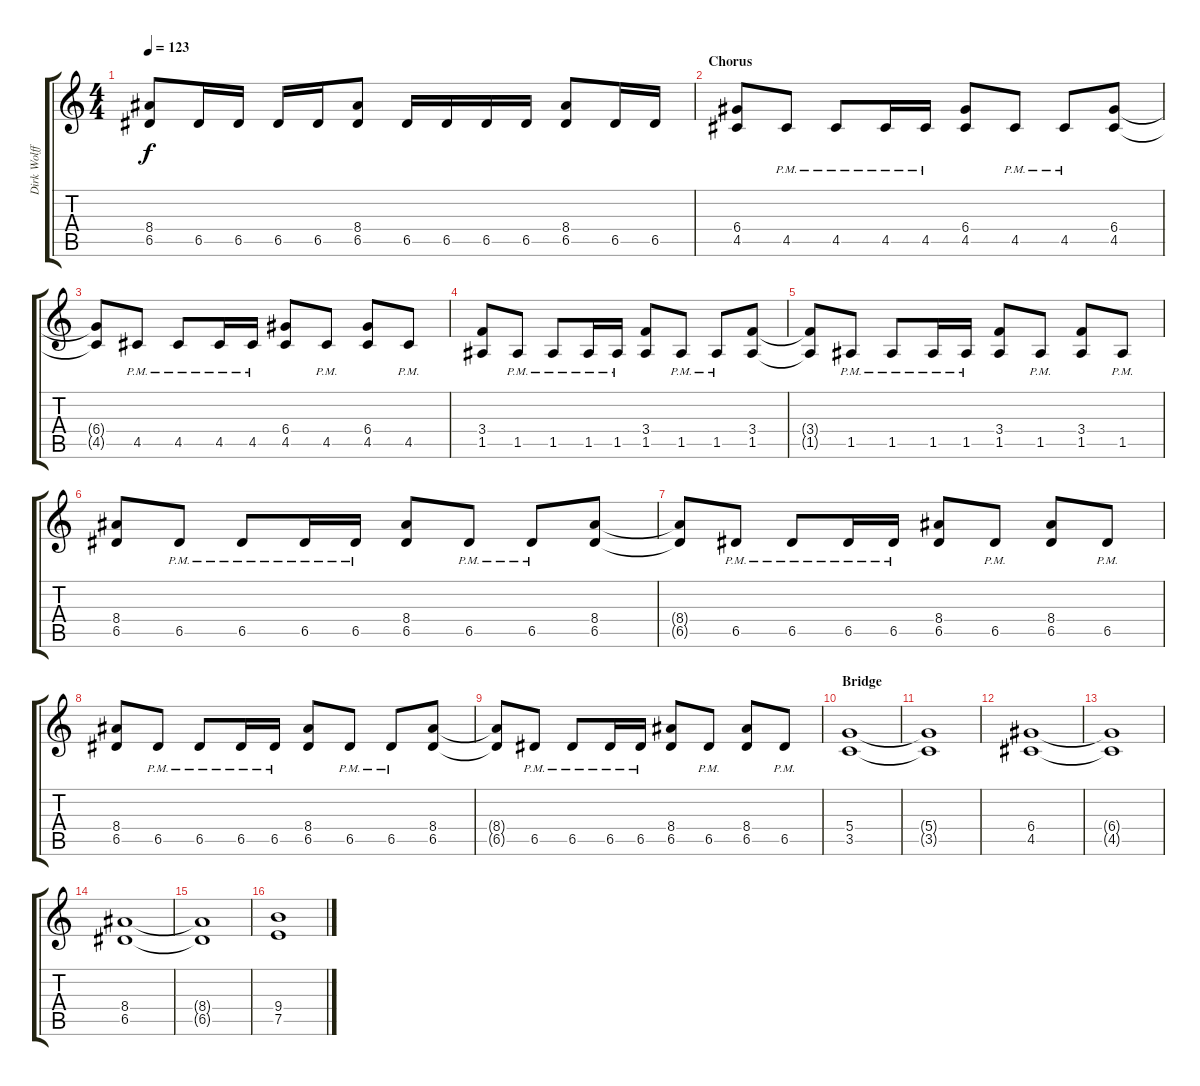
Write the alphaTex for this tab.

\track ("Dirk Wolff" "Dirk Wolff") {instrument distortionguitar}
\staff {score tabs}
\tuning (E4 B3 G3 D3 A2 E2) {hide}
\ts (4 4)
\tempo 123
\clef g2
\ks c
(8.4 6.5).8{dy f} 6.5.16 6.5.16 6.5.16 6.5.16 (8.4 6.5).8 6.5.16 6.5.16 6.5.16 6.5.16 (8.4 6.5).8 6.5.16 6.5.16 |
\section ("" "Chorus")
(6.4 4.5).8 4.5{pm}.8 4.5{pm}.8 4.5{pm}.16 4.5{pm}.16 (6.4 4.5).8 4.5{pm}.8 4.5{pm}.8 (6.4 4.5).8 |
(6.4{t} 4.5{t}).8 4.5{pm}.8 4.5{pm}.8 4.5{pm}.16 4.5{pm}.16 (6.4 4.5).8 4.5{pm}.8 (6.4 4.5).8 4.5{pm}.8 |
(3.4 1.5).8 1.5{pm}.8 1.5{pm}.8 1.5{pm}.16 1.5{pm}.16 (3.4 1.5).8 1.5{pm}.8 1.5{pm}.8 (3.4 1.5).8 |
(3.4{t} 1.5{t}).8 1.5{pm}.8 1.5{pm}.8 1.5{pm}.16 1.5{pm}.16 (3.4 1.5).8 1.5{pm}.8 (3.4 1.5).8 1.5{pm}.8 |
(8.4 6.5).8 6.5{pm}.8 6.5{pm}.8 6.5{pm}.16 6.5{pm}.16 (8.4 6.5).8 6.5{pm}.8 6.5{pm}.8 (8.4 6.5).8 |
(8.4{t} 6.5{t}).8 6.5{pm}.8 6.5{pm}.8 6.5{pm}.16 6.5{pm}.16 (8.4 6.5).8 6.5{pm}.8 (8.4 6.5).8 6.5{pm}.8 |
(8.4 6.5).8 6.5{pm}.8 6.5{pm}.8 6.5{pm}.16 6.5{pm}.16 (8.4 6.5).8 6.5{pm}.8 6.5{pm}.8 (8.4 6.5).8 |
(8.4{t} 6.5{t}).8 6.5{pm}.8 6.5{pm}.8 6.5{pm}.16 6.5{pm}.16 (8.4 6.5).8 6.5{pm}.8 (8.4 6.5).8 6.5{pm}.8 |
\section ("" "Bridge")
(5.4 3.5).1 |
(5.4{t} 3.5{t}).1 |
(6.4 4.5).1 |
(6.4{t} 4.5{t}).1 |
(8.4 6.5).1 |
(8.4{t} 6.5{t}).1 |
(9.4 7.5).1
